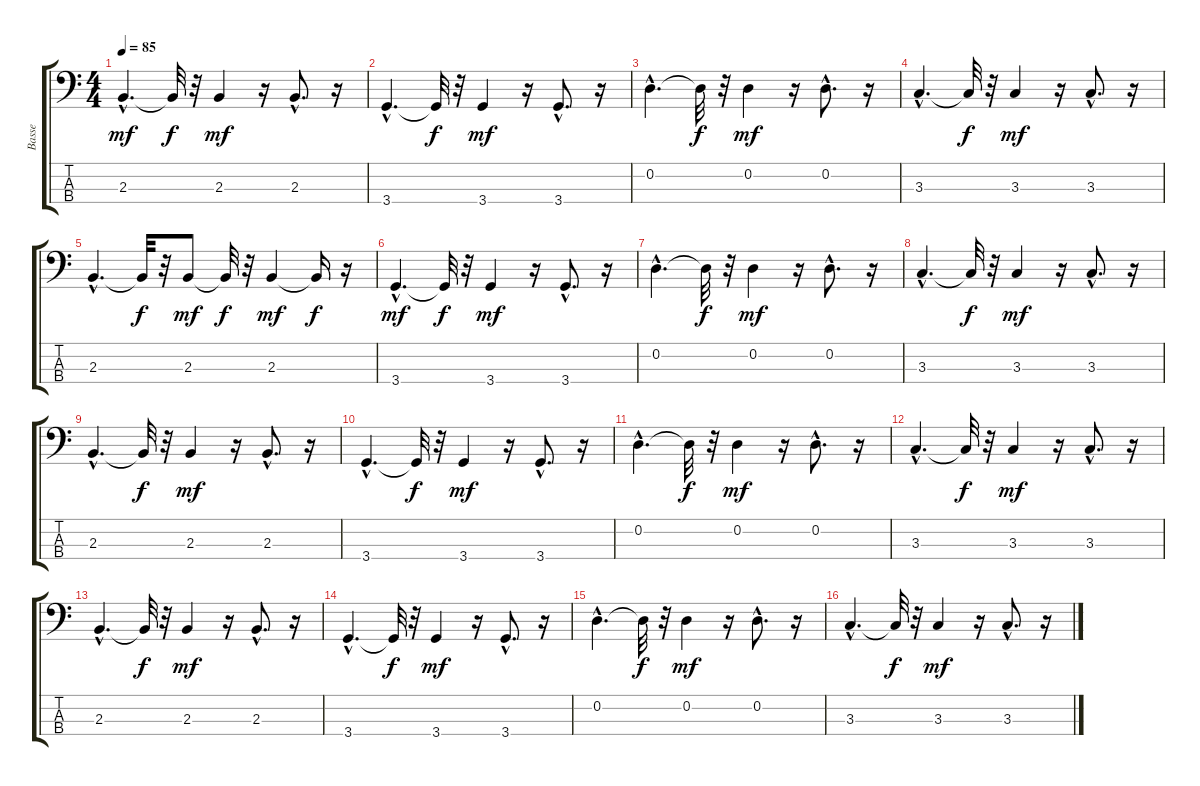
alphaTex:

\track ("Basse" "Basse") {instrument acousticbass}
\staff {score tabs}
\tuning (G2 D2 A1 E1) {hide}
\ts (4 4)
\tempo 85
\clef f4
\ks c
2.3{hac}.4{d dy mf} 2.3{t}.32{dy f} r.32 2.3.4{dy mf} r.16 2.3{hac}.8{d} r.16 |
3.4{hac}.4{d} 3.4{t}.32{dy f} r.32 3.4.4{dy mf} r.16 3.4{hac}.8{d} r.16 |
0.2{hac}.4{d} 0.2{t}.32{dy f} r.32 0.2.4{dy mf} r.16 0.2{hac}.8{d} r.16 |
3.3{hac}.4{d} 3.3{t}.32{dy f} r.32 3.3.4{dy mf} r.16 3.3{hac}.8{d} r.16 |
2.3{hac}.4{d} 2.3{t}.32{dy f} r.32 2.3.8{dy mf} 2.3{t}.32{dy f} r.32 2.3.4{dy mf} 2.3{t}.16{dy f} r.16 |
3.4{hac}.4{d dy mf} 3.4{t}.32{dy f} r.32 3.4.4{dy mf} r.16 3.4{hac}.8{d} r.16 |
0.2{hac}.4{d} 0.2{t}.32{dy f} r.32 0.2.4{dy mf} r.16 0.2{hac}.8{d} r.16 |
3.3{hac}.4{d} 3.3{t}.32{dy f} r.32 3.3.4{dy mf} r.16 3.3{hac}.8{d} r.16 |
2.3{hac}.4{d} 2.3{t}.32{dy f} r.32 2.3.4{dy mf} r.16 2.3{hac}.8{d} r.16 |
3.4{hac}.4{d} 3.4{t}.32{dy f} r.32 3.4.4{dy mf} r.16 3.4{hac}.8{d} r.16 |
0.2{hac}.4{d} 0.2{t}.32{dy f} r.32 0.2.4{dy mf} r.16 0.2{hac}.8{d} r.16 |
3.3{hac}.4{d} 3.3{t}.32{dy f} r.32 3.3.4{dy mf} r.16 3.3{hac}.8{d} r.16 |
2.3{hac}.4{d} 2.3{t}.32{dy f} r.32 2.3.4{dy mf} r.16 2.3{hac}.8{d} r.16 |
3.4{hac}.4{d} 3.4{t}.32{dy f} r.32 3.4.4{dy mf} r.16 3.4{hac}.8{d} r.16 |
0.2{hac}.4{d} 0.2{t}.32{dy f} r.32 0.2.4{dy mf} r.16 0.2{hac}.8{d} r.16 |
3.3{hac}.4{d} 3.3{t}.32{dy f} r.32 3.3.4{dy mf} r.16 3.3{hac}.8{d} r.16
